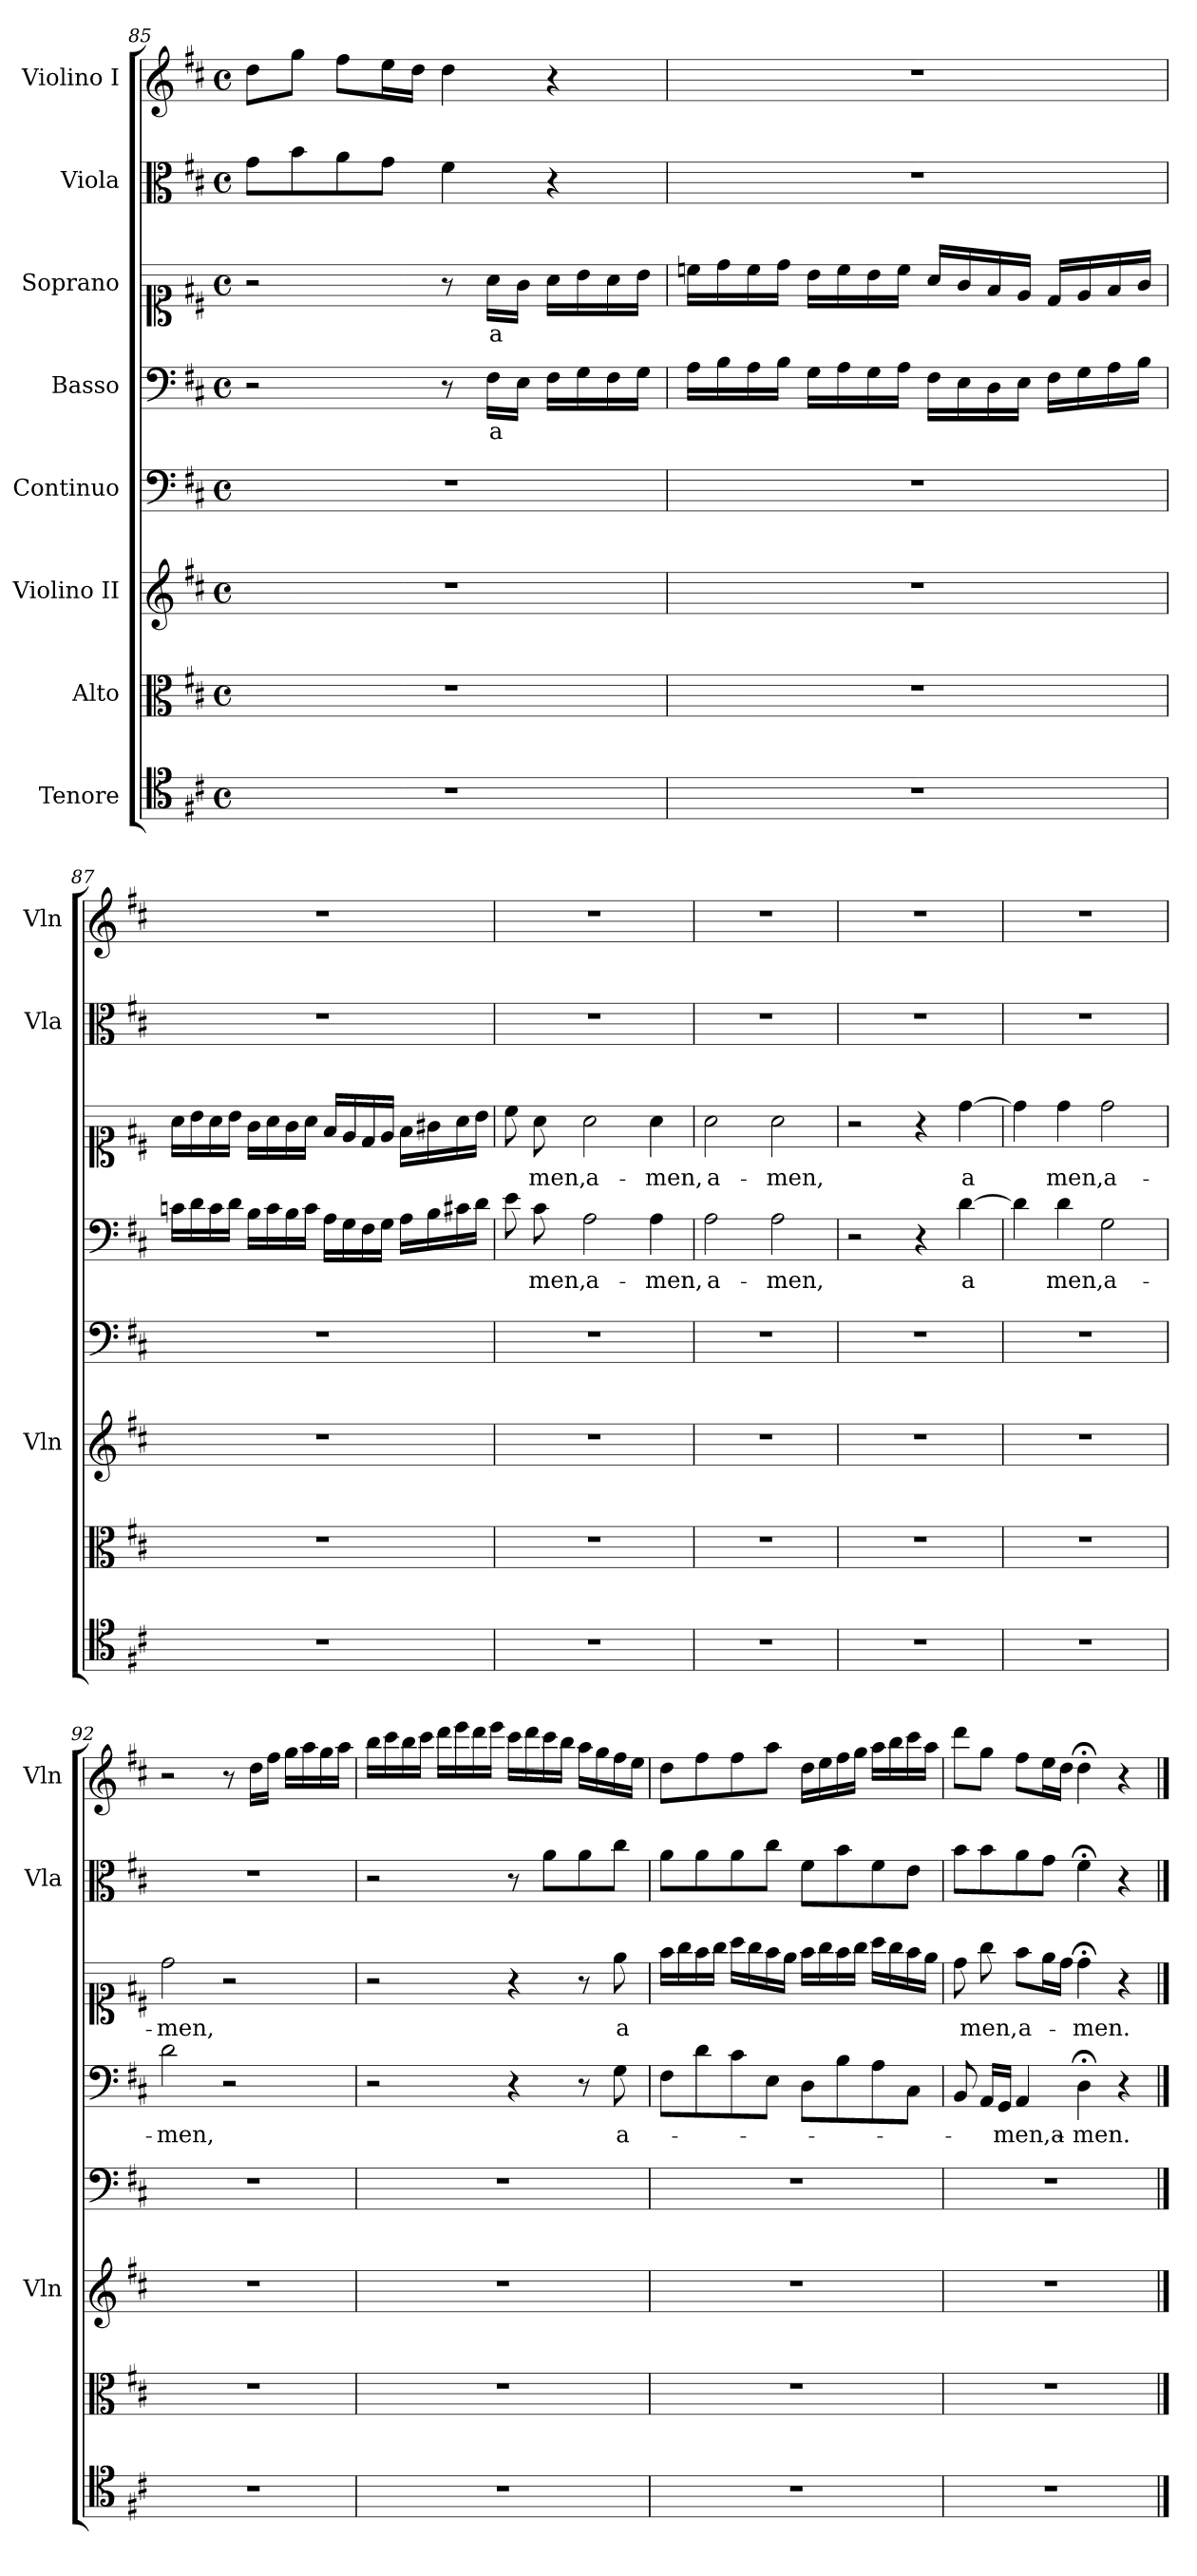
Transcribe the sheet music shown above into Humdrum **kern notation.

**kern	**kern	**kern	**kern	**kern	**text	**kern	**text	**kern	**kern
*part8	*part7	*part6	*part5	*part4	*part4	*part3	*part3	*part2	*part1
*staff8	*staff7	*staff6	*staff5	*staff4	*staff4	*staff3	*staff3	*staff2	*staff1
*I"Tenore	*I"Alto	*I"Violino II	*I"Continuo	*I"Basso	*	*I"Soprano	*	*I"Viola	*I"Violino I
*	*	*I'Vln	*	*	*	*	*	*I'Vla	*I'Vln
*clefC4	*clefC3	*clefG2	*clefF4	*clefF4	*	*clefC1	*	*clefC3	*clefG2
*k[f#c#]	*k[f#c#]	*k[f#c#]	*k[f#c#]	*k[f#c#]	*	*k[f#c#]	*	*k[f#c#]	*k[f#c#]
*M4/4	*M4/4	*M4/4	*M4/4	*M4/4	*	*M4/4	*	*M4/4	*M4/4
*met(c)	*met(c)	*met(c)	*met(c)	*met(c)	*	*met(c)	*	*met(c)	*met(c)
=85	=85	=85	=85	=85	=85	=85	=85	=85	=85
1r	1r	1r	1r	2r	.	2r	.	8g\L	8dd\L
.	.	.	.	.	.	.	.	8b\	8gg\J
.	.	.	.	.	.	.	.	8a\	8ff#\L
.	.	.	.	.	.	.	.	8g\J	16ee\L
.	.	.	.	.	.	.	.	.	16dd\JJ
.	.	.	.	8r	.	8r	.	4f#\	4dd\
!	!	!	!	!	!LO:LY:b	!	!LO:LY:b	!	!
.	.	.	.	16F#\LL	a-	16a\LL	a-	.	.
.	.	.	.	16E\JJ	.	16g\JJ	.	.	.
.	.	.	.	16F#\LL	.	16a\LL	.	4r	4r
.	.	.	.	16G\	.	16b\	.	.	.
.	.	.	.	16F#\	.	16a\	.	.	.
.	.	.	.	16G\JJ	.	16b\JJ	.	.	.
=86	=86	=86	=86	=86	=86	=86	=86	=86	=86
1r	1r	1r	1r	16A\LL	.	16ccn\LL	.	1r	1r
.	.	.	.	16B\	.	16dd\	.	.	.
.	.	.	.	16A\	.	16cc\	.	.	.
.	.	.	.	16B\JJ	.	16dd\JJ	.	.	.
.	.	.	.	16G\LL	.	16b\LL	.	.	.
.	.	.	.	16A\	.	16cc\	.	.	.
.	.	.	.	16G\	.	16b\	.	.	.
!	!	!	!	!	!LO:LY:b	!	!LO:LY:b	!	!
.	.	.	.	16A\JJ	--	16cc\JJ	--	.	.
.	.	.	.	16F#\LL	.	16a/LL	.	.	.
.	.	.	.	16E\	.	16g/	.	.	.
.	.	.	.	16D\	.	16f#/	.	.	.
.	.	.	.	16E\JJ	.	16e/JJ	.	.	.
.	.	.	.	16F#\LL	.	16d/LL	.	.	.
.	.	.	.	16G\	.	16e/	.	.	.
.	.	.	.	16A\	.	16f#/	.	.	.
!	!	!	!	!	!LO:LY:b	!	!LO:LY:b	!	!
.	.	.	.	16B\JJ	---	16g/JJ	---	.	.
=87	=87	=87	=87	=87	=87	=87	=87	=87	=87
1r	1r	1r	1r	16cn\LL	.	16a\LL	.	1r	1r
.	.	.	.	16d\	.	16b\	.	.	.
.	.	.	.	16c\	.	16a\	.	.	.
.	.	.	.	16d\JJ	.	16b\JJ	.	.	.
.	.	.	.	16B\LL	.	16g\LL	.	.	.
!	!	!	!	!	!	!	!LO:LY:b	!	!
.	.	.	.	16c\	.	16a\	---	.	.
.	.	.	.	16B\	.	16g\	.	.	.
.	.	.	.	16c\JJ	.	16a\JJ	.	.	.
.	.	.	.	16A\LL	.	16f#/LL	.	.	.
.	.	.	.	16G\	.	16e/	.	.	.
.	.	.	.	16F#\	.	16d/	.	.	.
.	.	.	.	16G\JJ	.	16e/JJ	.	.	.
.	.	.	.	16A\LL	.	16f#\LL	.	.	.
!	!	!	!	!	!LO:LY:b	!	!LO:LY:b	!	!
.	.	.	.	16B\	---	16g#X\	---	.	.
.	.	.	.	16c#X\	.	16a\	.	.	.
.	.	.	.	16d\JJ	.	16b\JJ	.	.	.
!!LO:LB:g=z
=88	=88	=88	=88	=88	=88	=88	=88	=88	=88
1r	1r	1r	1r	8e\	.	8cc#\	.	1r	1r
!	!	!	!	!	!LO:LY:b	!	!LO:LY:b	!	!
.	.	.	.	8c#\	-men,	8a\	-men,	.	.
!	!	!	!	!	!LO:LY:b	!	!LO:LY:b	!	!
.	.	.	.	2A\	a-	2a\	a-	.	.
!	!	!	!	!	!LO:LY:b	!	!LO:LY:b	!	!
.	.	.	.	4A\	-men,	4a\	-men,	.	.
=89	=89	=89	=89	=89	=89	=89	=89	=89	=89
!	!	!	!	!	!LO:LY:b	!	!LO:LY:b	!	!
1r	1r	1r	1r	2A\	a-	2a\	a-	1r	1r
!	!	!	!	!	!LO:LY:b	!	!LO:LY:b	!	!
.	.	.	.	2A\	-men,	2a\	-men,	.	.
=90	=90	=90	=90	=90	=90	=90	=90	=90	=90
1r	1r	1r	1r	2r	.	2r	.	1r	1r
.	.	.	.	4r	.	4r	.	.	.
!	!	!	!	!	!LO:LY:b	!	!LO:LY:b	!	!
.	.	.	.	[4d\	a	[4dd\	a	.	.
=91	=91	=91	=91	=91	=91	=91	=91	=91	=91
!	!	!	!	!	!LO:LY:b	!	!LO:LY:b	!	!
1r	1r	1r	1r	4d\]	-	4dd\]	-	1r	1r
!	!	!	!	!	!LO:LY:b	!	!LO:LY:b	!	!
.	.	.	.	4d\	men,	4dd\	men,	.	.
!	!	!	!	!	!LO:LY:b	!	!LO:LY:b	!	!
.	.	.	.	2G\	a-	2dd\	a-	.	.
=92	=92	=92	=92	=92	=92	=92	=92	=92	=92
!	!	!	!	!	!LO:LY:b	!	!LO:LY:b	!	!
1r	1r	1r	1r	2d\	-men,	2dd\	-men,	1r	2r
.	.	.	.	2r	.	2r	.	.	8r
.	.	.	.	.	.	.	.	.	16dd\LL
.	.	.	.	.	.	.	.	.	16ff#\JJ
.	.	.	.	.	.	.	.	.	16gg\LL
.	.	.	.	.	.	.	.	.	16aa\
.	.	.	.	.	.	.	.	.	16gg\
.	.	.	.	.	.	.	.	.	16aa\JJ
=93	=93	=93	=93	=93	=93	=93	=93	=93	=93
1r	1r	1r	1r	2r	.	2r	.	2r	16bb\LL
.	.	.	.	.	.	.	.	.	16ccc#\
.	.	.	.	.	.	.	.	.	16bb\
.	.	.	.	.	.	.	.	.	16ccc#\JJ
.	.	.	.	.	.	.	.	.	16ddd\LL
.	.	.	.	.	.	.	.	.	16eee\
.	.	.	.	.	.	.	.	.	16ddd\
.	.	.	.	.	.	.	.	.	16eee\JJ
.	.	.	.	4r	.	4r	.	8r	16ccc#\LL
.	.	.	.	.	.	.	.	.	16ddd\
.	.	.	.	.	.	.	.	8a\L	16ccc#\
.	.	.	.	.	.	.	.	.	16bb\JJ
.	.	.	.	8r	.	8r	.	8a\	16aa\LL
.	.	.	.	.	.	.	.	.	16gg\
!	!	!	!	!	!LO:LY:b	!	!LO:LY:b	!	!
.	.	.	.	8G\	a-	8ee\	a-	8cc#\J	16ff#\
.	.	.	.	.	.	.	.	.	16ee\JJ
!!LO:LB:g=z
=94	=94	=94	=94	=94	=94	=94	=94	=94	=94
1r	1r	1r	1r	8F#\L	.	16ff#\LL	.	8a\L	8dd\L
.	.	.	.	.	.	16gg\	.	.	.
.	.	.	.	8d\	.	16ff#\	.	8a\	8ff#\
!	!	!	!	!	!	!	!LO:LY:b	!	!
.	.	.	.	.	.	16gg\JJ	---	.	.
.	.	.	.	8c#\	.	16aa\LL	.	8a\	8ff#\
.	.	.	.	.	.	16gg\	.	.	.
.	.	.	.	8E\J	.	16ff#\	.	8cc#\J	8aa\J
.	.	.	.	.	.	16ee\JJ	.	.	.
.	.	.	.	8D\L	.	16ff#\LL	.	8f#\L	16dd\LL
.	.	.	.	.	.	16gg\	.	.	16ee\
.	.	.	.	8B\	.	16ff#\	.	8b\	16ff#\
.	.	.	.	.	.	16gg\JJ	.	.	16gg\JJ
!	!	!	!	!	!	!	!LO:LY:b	!	!
.	.	.	.	8A\	.	16aa\LL	---	8f#\	16aa\LL
.	.	.	.	.	.	16gg\	.	.	16bb\
.	.	.	.	8C#\J	.	16ff#\	.	8e\J	16ccc#\
.	.	.	.	.	.	16ee\JJ	.	.	16aa\JJ
=95	=95	=95	=95	=95	=95	=95	=95	=95	=95
1r	1r	1r	1r	8BB/	.	8dd\	.	8b\L	8ddd\L
!	!	!	!	!	!	!	!LO:LY:b	!	!
.	.	.	.	16AA/LL	.	8gg\	-men,	8b\	8gg\J
!	!	!	!	!	!LO:LY:b	!	!	!	!
.	.	.	.	16GG/JJ	-men,a-	.	.	.	.
!	!	!	!	!	!	!	!LO:LY:b	!	!
.	.	.	.	4AA/	.	8ff#\L	a-	8a\	8ff#\L
.	.	.	.	.	.	16ee\L	.	8g\J	16ee\L
.	.	.	.	.	.	16dd\JJ	.	.	16dd\JJ
!	!	!	!	!	!LO:LY:b	!	!LO:LY:b	!	!
.	.	.	.	4D;<\	-men.	4dd;<\	-men.	4f#;<\	4dd;<\
.	.	.	.	4r	.	4r	.	4r	4r
==	==	==	==	==	==	==	==	==	==
*-	*-	*-	*-	*-	*-	*-	*-	*-	*-
